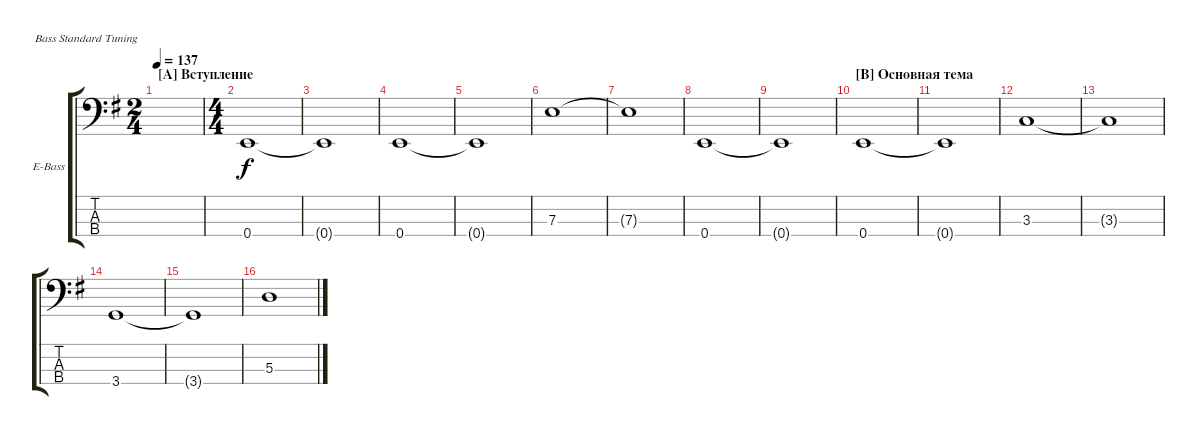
\defaultSystemsLayout 4
\bracketExtendMode groupsimilarinstruments
\firstSystemTrackNameOrientation horizontal
\otherSystemsTrackNameOrientation horizontal
\track ("Electric Bass" "E-Bass") {instrument electricbassfinger}
\staff {score tabs}
\tuning (G2 D2 A1 E1)
\ts (2 4)
\section ("A" "Вступление")
\tempo 137
\clef f4
\scale
0.403727
\ks eminor
|
\ts (4 4)
\scale
0.403727 0.4.1 |
\scale
0.192547 0.4{t}.1 |
\scale
0.333333 0.4.1 |
\scale
0.333333 0.4{t}.1 |
\scale
0.333333 7.3.1 |
\scale
0.333333 7.3{t}.1 |
\scale
0.333333 0.4.1 |
\scale
0.333333 0.4{t}.1 |
\section ("B" "Основная тема")
\scale
0.333333 0.4.1 |
\scale
0.333333 0.4{t}.1 |
\scale
0.333333 3.3.1 |
\scale
0.333333 3.3{t}.1 |
\scale
0.333333 3.4.1 |
\scale
0.333333 3.4{t}.1 |
\scale
0.333333 5.3.1
